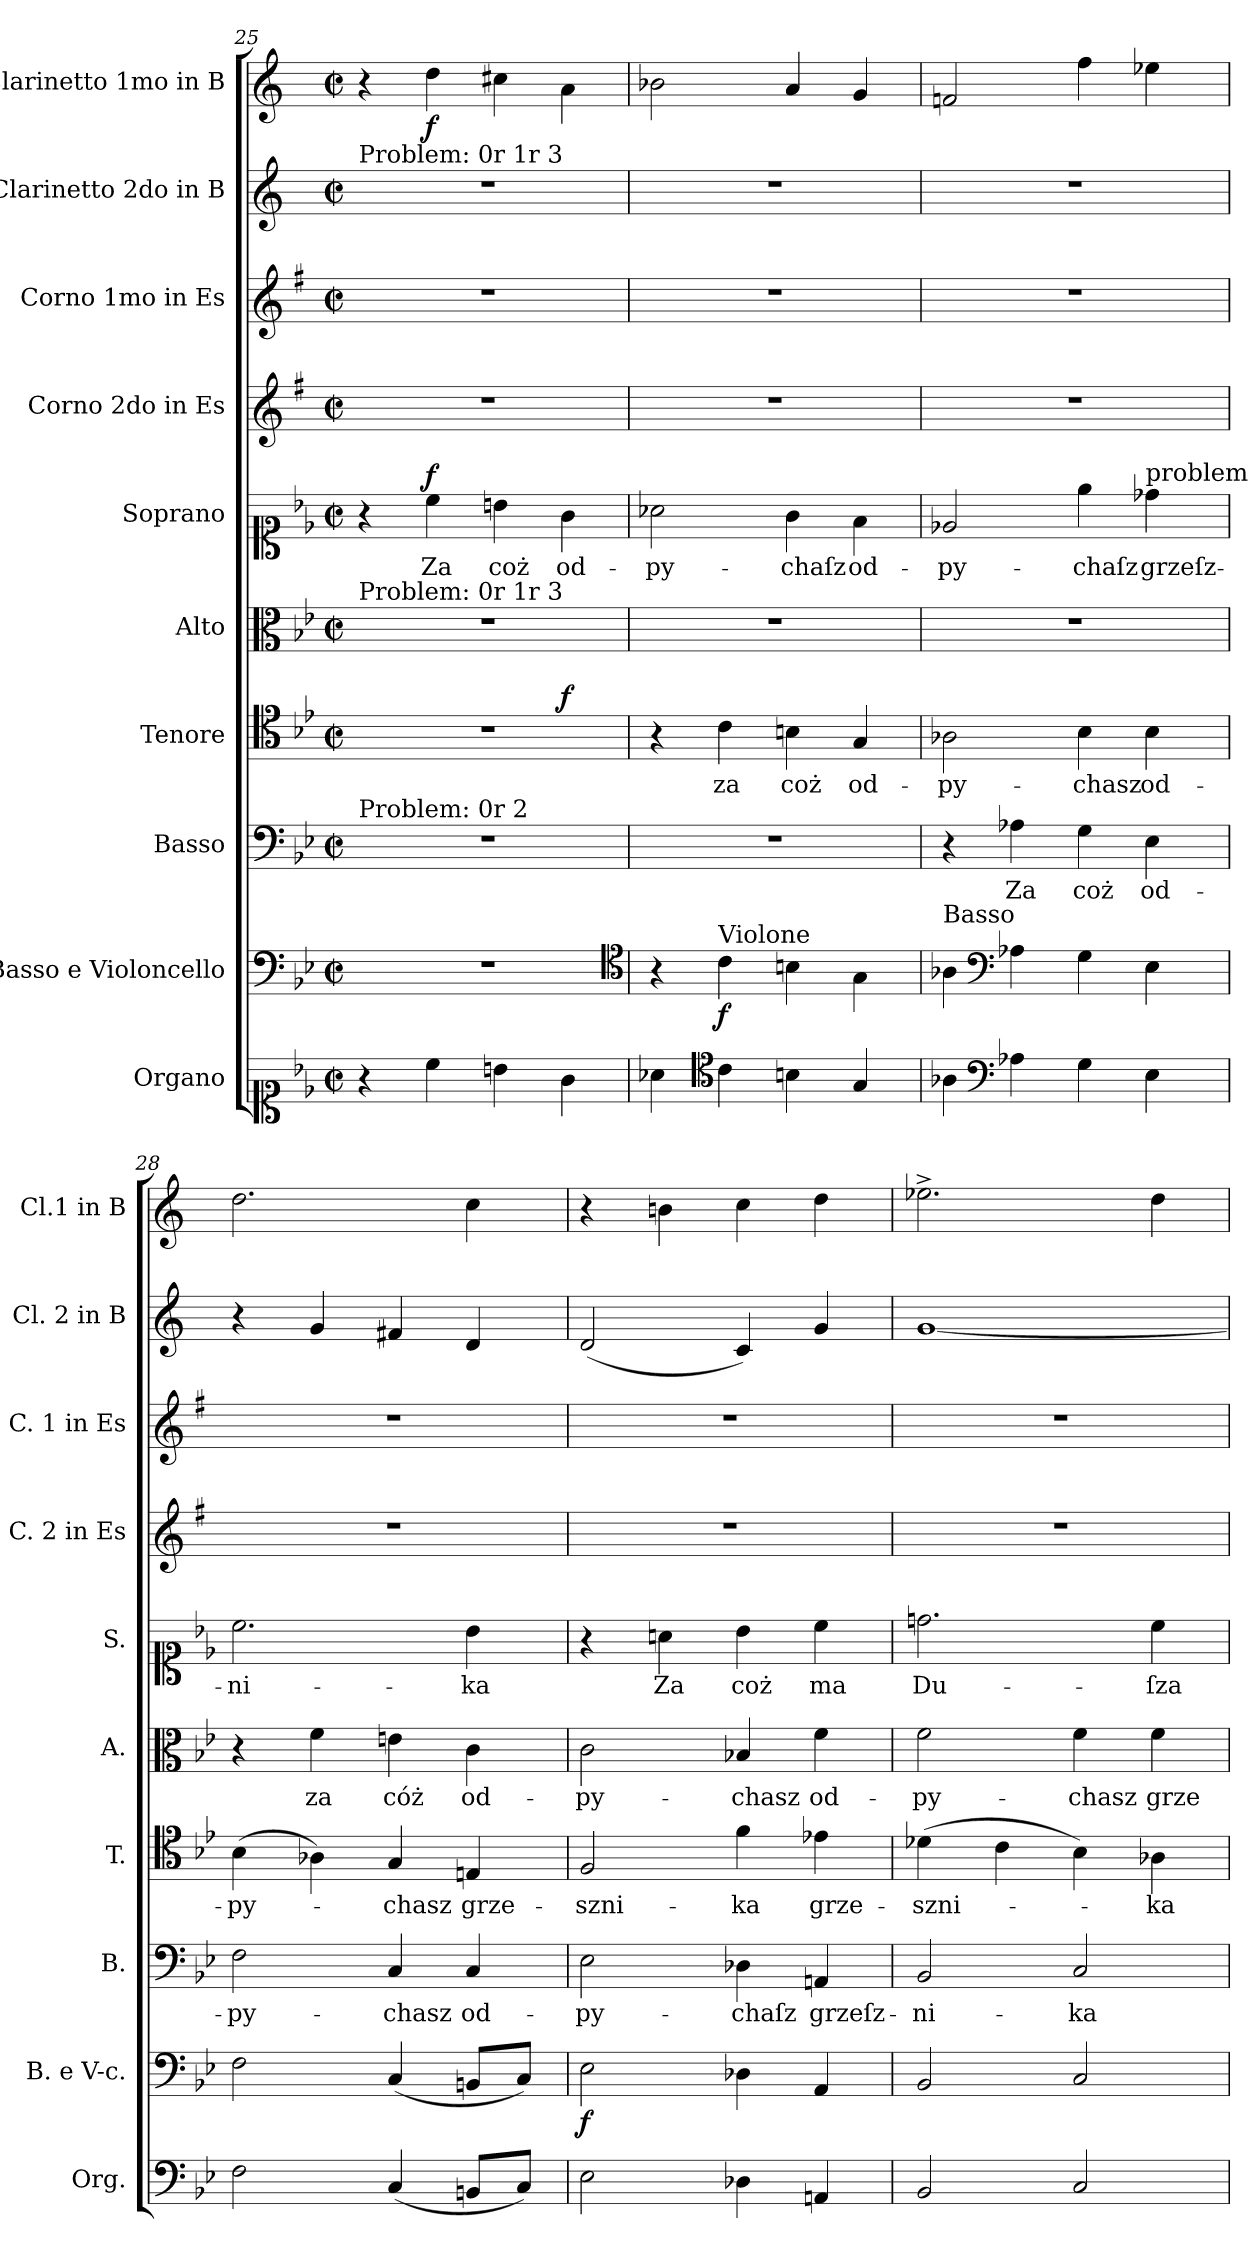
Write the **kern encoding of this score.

**kern	**kern	**dynam	**kern	**text	**kern	**text	**dynam	**kern	**text	**kern	**text	**dynam	**kern	**kern	**kern	**kern	**dynam
*part10	*part9	*part9	*part8	*part8	*part7	*part7	*part7	*part6	*part6	*part5	*part5	*part5	*part4	*part3	*part2	*part1	*part1
*staff10	*staff9	*staff9	*staff8	*staff8	*staff7	*staff7	*staff7	*staff6	*staff6	*staff5	*staff5	*staff5	*staff4	*staff3	*staff2	*staff1	*staff1
*I"Organo	*I"Basso e Violoncello	*	*I"Basso	*	*I"Tenore	*	*	*I"Alto	*	*I"Soprano	*	*	*I"Corno 2do in Es	*I"Corno 1mo in Es	*I"Clarinetto 2do in B	*I"Clarinetto 1mo in B	*
*I'Org.	*I'B. e V-c.	*	*I'B.	*	*I'T.	*	*	*I'A.	*	*I'S.	*	*	*I'C. 2 in Es	*I'C. 1 in Es	*I'Cl. 2 in B	*I'Cl.1 in B	*
*clefC1	*clefF4	*	*clefF4	*	*clefC4	*	*	*clefC3	*	*clefC1	*	*	*clefG2	*clefG2	*clefG2	*clefG2	*
*	*	*	*	*	*	*	*	*	*	*	*	*	*ITrd5c9	*ITrd5c9	*ITrd1c2	*ITrd1c2	*
*k[b-e-]	*k[b-e-]	*	*k[b-e-]	*	*k[b-e-]	*	*	*k[b-e-]	*	*k[b-e-]	*	*	*k[b-e-]	*k[b-e-]	*k[b-e-]	*k[b-e-]	*
*M2/2	*M2/2	*	*M2/2	*	*M2/2	*	*	*M2/2	*	*M2/2	*	*	*M2/2	*M2/2	*M2/2	*M2/2	*
*met(c|)	*met(c|)	*	*met(c|)	*	*met(c|)	*	*	*met(c|)	*	*met(c|)	*	*	*met(c|)	*met(c|)	*met(c|)	*met(c|)	*
=25	=25	=25	=25	=25	=25	=25	=25	=25	=25	=25	=25	=25	=25	=25	=25	=25	=25
*	*	*	*	*	*^	*	*	*	*	*	*	*	*	*	*	*	*
!	!	!	!	!	!	!	!	!	!	!	!	!	!	!	!	!LO:TX:a:t=Problem&colon; 0r 1r 3	!	!
!	!	!	!	!	!	!	!	!	!LO:TX:a:t=Problem&colon; 0r 1r 3	!	!	!	!	!	!	!	!	!
!	!	!	!LO:TX:a:t=Problem&colon; 0r 2	!	!	!	!	!	!	!	!	!	!	!	!	!	!	!
4r	1r	.	1r	.	1r	2.ryy	.	.	1r	.	4r	.	.	1r	1r	1r	4r	.
!	!	!	!	!	!	!	!	!	!	!	!	!	!LO:DY:a	!	!	!	!	!
4cc\	.	.	.	.	.	.	.	.	.	.	4cc\	Za	f	.	.	.	4cc\	f
4bn\	.	.	.	.	.	.	.	.	.	.	4bn\	coż	.	.	.	.	4bn\	.
!	!	!	!	!	!	!	!	!LO:DY:a	!	!	!	!	!	!	!	!	!	!
4g\	.	.	.	.	.	4ryy	.	f	.	.	4g\	od-	.	.	.	.	4g\	.
*	*clefC4	*	*	*	*	*	*	*	*	*	*	*	*	*	*	*	*	*
*	*	*	*	*	*v	*v	*	*	*	*	*	*	*	*	*	*	*	*
=26	=26	=26	=26	=26	=26	=26	=26	=26	=26	=26	=26	=26	=26	=26	=26	=26	=26
4a-X\	4r	.	1r	.	4r	.	.	1r	.	2a-X\	-py-	.	1r	1r	1r	2a-X\	.
*clefC4	*	*	*	*	*	*	*	*	*	*	*	*	*	*	*	*	*
!	!LO:TX:a:t=Violone	!	!	!	!	!	!	!	!	!	!	!	!	!	!	!	!
4c\	4c\	f	.	.	4c\	za	.	.	.	.	.	.	.	.	.	.	.
4Bn\	4Bn\	.	.	.	4Bn\	coż	.	.	.	4g\	-chaſz	.	.	.	.	4g/	.
4G/	4G\	.	.	.	4G/	od-	.	.	.	4f\	od-	.	.	.	.	4f/	.
=27	=27	=27	=27	=27	=27	=27	=27	=27	=27	=27	=27	=27	=27	=27	=27	=27	=27
!	!LO:TX:a:t=Basso	!	!	!	!	!	!	!	!	!	!	!	!	!	!	!	!
4A-X\	4A-X\	.	4r	.	2A-X\	-py-	.	1r	.	2e-X/	-py-	.	1r	1r	1r	2e-X/	.
*clefF4	*clefF4	*	*	*	*	*	*	*	*	*	*	*	*	*	*	*	*
4A-X\	4A-X\	.	4A-X\	Za	.	.	.	.	.	.	.	.	.	.	.	.	.
4G\	4G\	.	4G\	coż	4B-\	-chasz	.	.	.	4ee-\	-chaſz	.	.	.	.	4ee-\	.
!	!	!	!	!	!	!	!	!	!	!LO:TX:a:t=problem	!	!	!	!	!	!	!
4E-\	4E-\	.	4E-\	od-	4B-\	od-	.	.	.	4dd-X\	grzeſz-	.	.	.	.	4dd-X\	.
=28	=28	=28	=28	=28	=28	=28	=28	=28	=28	=28	=28	=28	=28	=28	=28	=28	=28
2F\	2F\	.	2F\	-py-	(>4B-\	-py-	.	4r	.	2.cc\	-ni-	.	1r	1r	4r	2.cc\	.
.	.	.	.	.	4A-X\)	.	.	4f\	za	.	.	.	.	.	4f/	.	.
(4C/	(<4C/	.	4C/	-chasz	4G/	-chasz	.	4en\	cóż	.	.	.	.	.	4en/	.	.
8BBn/L	8BBn/L	.	4C/	od-	4En/	grze-	.	4c\	od-	4b-\	-ka	.	.	.	4c/	4b-\	.
8C/J)	8C/J)	.	.	.	.	.	.	.	.	.	.	.	.	.	.	.	.
=29	=29	=29	=29	=29	=29	=29	=29	=29	=29	=29	=29	=29	=29	=29	=29	=29	=29
2E-\	2E-\	f	2E-\	-py-	2F/	-szni-	.	2c\	-py-	4r	.	.	1r	1r	(<2c/	4r	.
.	.	.	.	.	.	.	.	.	.	4an\	Za	.	.	.	.	4an\	.
4D-X\	4D-X\	.	4D-X\	-chaſz	4f\	-ka	.	4B-X/	-chasz	4b-\	coż	.	.	.	4B-/)	4b-\	.
4AAn/	4AA/	.	4AAn/	grzeſz-	4e-X\	grze-	.	4f\	od-	4cc\	ma	.	.	.	4f/	4cc\	.
=30	=30	=30	=30	=30	=30	=30	=30	=30	=30	=30	=30	=30	=30	=30	=30	=30	=30
2BB-/	2BB-/	.	2BB-/	-ni-	(>4d-X\	-szni-	.	2f\	-py-	2.ddn\	Du-	.	1r	1r	[1f	2.dd-X^<\	.
.	.	.	.	.	4c\	.	.	.	.	.	.	.	.	.	.	.	.
2C/	2C/	.	2C/	-ka	4B-\)	.	.	4f\	-chasz	.	.	.	.	.	.	.	.
.	.	.	.	.	4A-X\	-ka	.	4f\	grze-	4cc\	-ſza	.	.	.	.	4cc\	.
=	=	=	=	=	=	=	=	=	=	=	=	=	=	=	=	=	=
*-	*-	*-	*-	*-	*-	*-	*-	*-	*-	*-	*-	*-	*-	*-	*-	*-	*-
